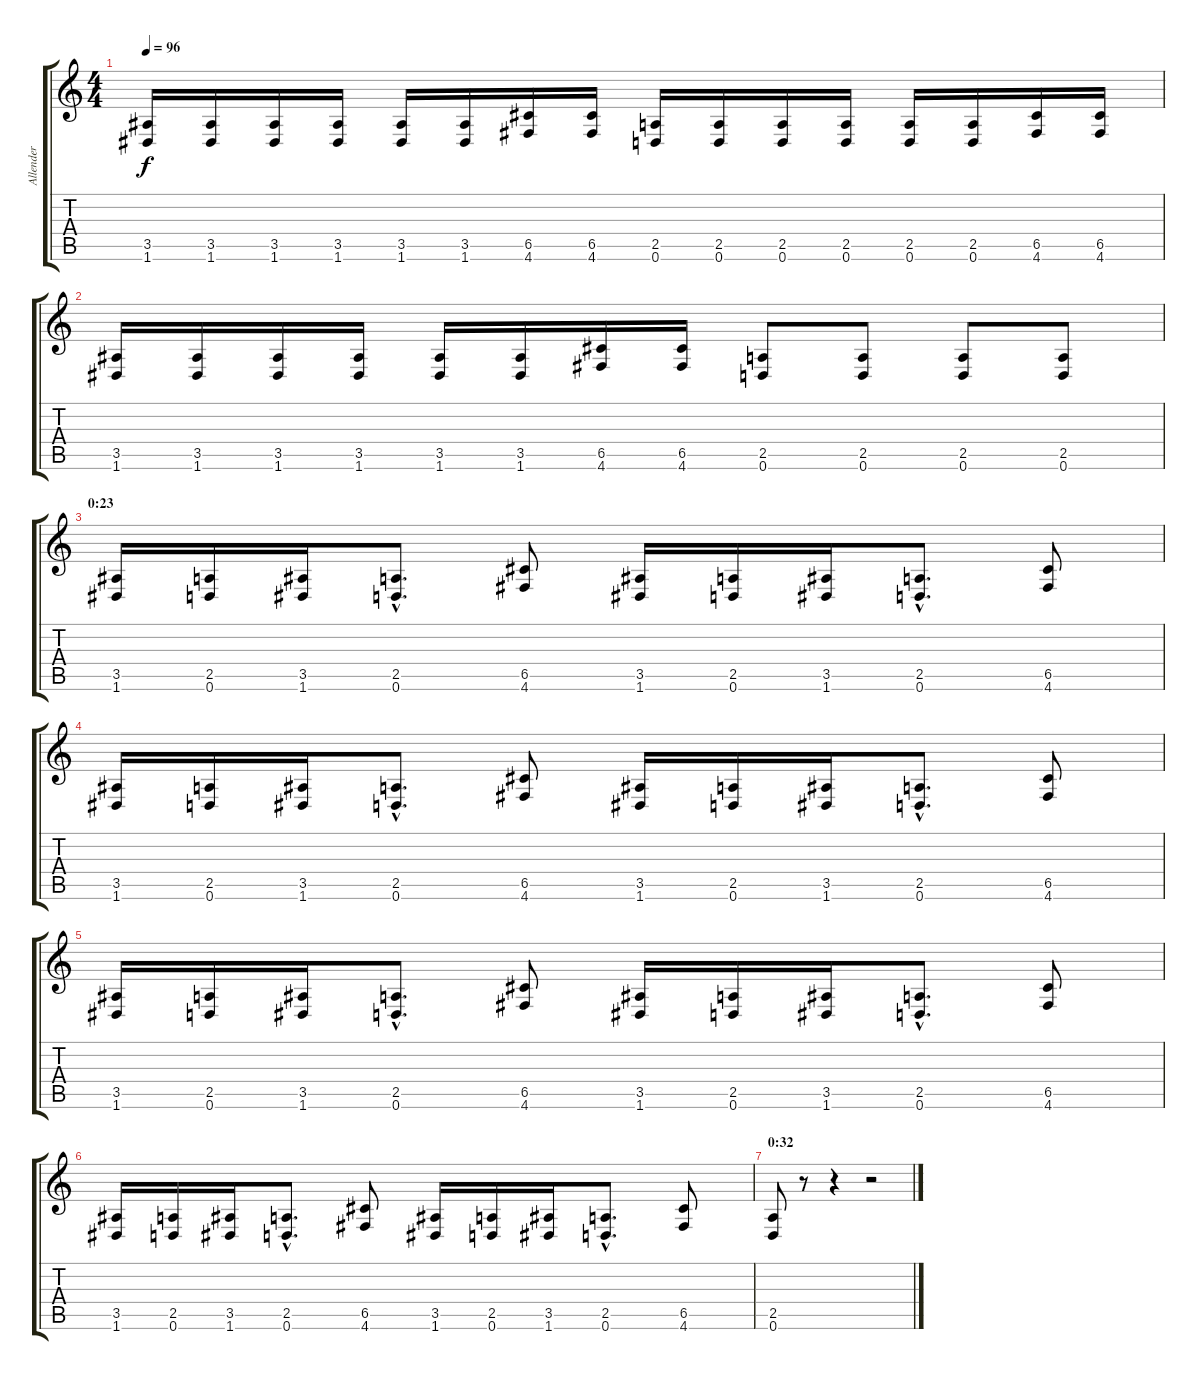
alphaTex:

\track ("Allender" "Allender") {instrument distortionguitar}
\staff {score tabs}
\tuning (D4 A3 F3 C3 G2 D2) {hide}
\ts (4 4)
\tempo 96
\clef g2
\ks c
(3.5 1.6).16{dy f} (3.5 1.6).16 (3.5 1.6).16 (3.5 1.6).16 (3.5 1.6).16 (3.5 1.6).16 (6.5 4.6).16 (6.5 4.6).16 (2.5 0.6).16 (2.5 0.6).16 (2.5 0.6).16 (2.5 0.6).16 (2.5 0.6).16 (2.5 0.6).16 (6.5 4.6).16 (6.5 4.6).16 |
(3.5 1.6).16 (3.5 1.6).16 (3.5 1.6).16 (3.5 1.6).16 (3.5 1.6).16 (3.5 1.6).16 (6.5 4.6).16 (6.5 4.6).16 (2.5 0.6).8 (2.5 0.6).8 (2.5 0.6).8 (2.5 0.6).8 |
\section ("" "0:23")
(3.5 1.6).16 (2.5 0.6).16 (3.5 1.6).16 (2.5{hac} 0.6{hac}).8{d} (6.5 4.6).8 (3.5 1.6).16 (2.5 0.6).16 (3.5 1.6).16 (2.5{hac} 0.6{hac}).8{d} (6.5 4.6).8 |
(3.5 1.6).16 (2.5 0.6).16 (3.5 1.6).16 (2.5{hac} 0.6{hac}).8{d} (6.5 4.6).8 (3.5 1.6).16 (2.5 0.6).16 (3.5 1.6).16 (2.5{hac} 0.6{hac}).8{d} (6.5 4.6).8 |
(3.5 1.6).16 (2.5 0.6).16 (3.5 1.6).16 (2.5{hac} 0.6{hac}).8{d} (6.5 4.6).8 (3.5 1.6).16 (2.5 0.6).16 (3.5 1.6).16 (2.5{hac} 0.6{hac}).8{d} (6.5 4.6).8 |
(3.5 1.6).16 (2.5 0.6).16 (3.5 1.6).16 (2.5{hac} 0.6{hac}).8{d} (6.5 4.6).8 (3.5 1.6).16 (2.5 0.6).16 (3.5 1.6).16 (2.5{hac} 0.6{hac}).8{d} (6.5 4.6).8 |
\section ("" "0:32")
(2.5 0.6).8 r.8 r.4 r.2
